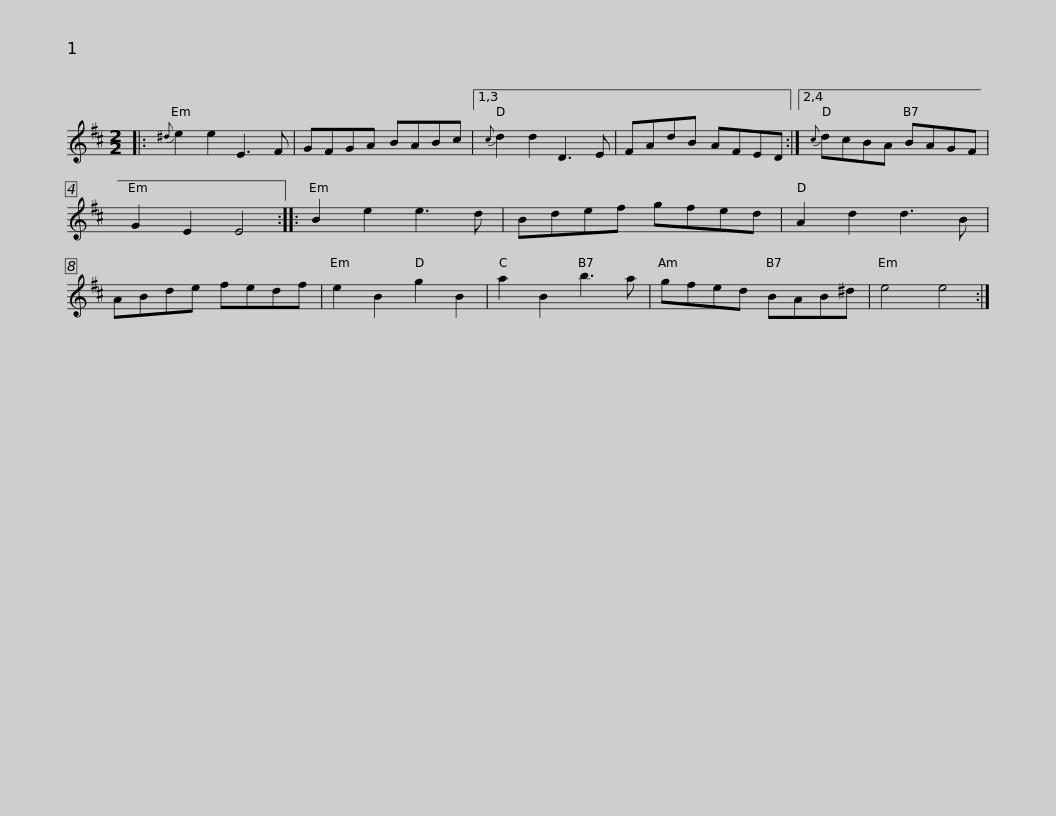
X:1
L:1/8
M:2/2
I:linebreak $
K:D
V:1 treble
V:1
|:{^d} e2 e2 E3 F | GFGA BABc |1,3{c} d2 d2 D3 E | FAdB AFED :|2,4{c} dcBA BAGF | %5
 G2 E2 E4 ::$ B2 e2 e3 d | Bdef gfed | A2 d2 d3 B | ABde fedf | %10
 e2 B2 g2 B2 | a2 B2 b3 a | gfed BAB^d |$ e4 e4 :| %14
